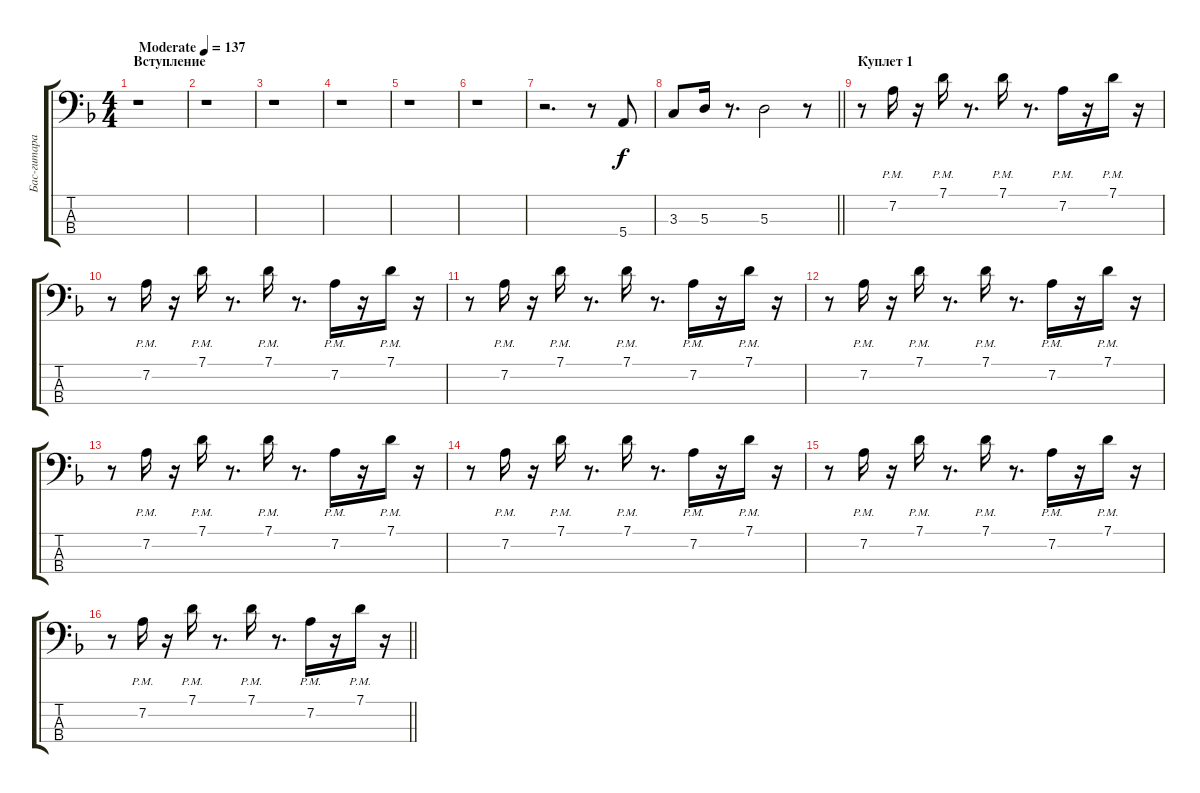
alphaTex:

\track ("Бас-гитара" "Бас-гитара") {instrument electricbassfinger}
\staff {score tabs}
\tuning (G2 D2 A1 E1) {hide}
\ts (4 4)
\section ("" "Вступление")
\tempo (137 "Moderate")
\clef f4
\ks dminor
r.1{dy f instrument electricbassfinger} |
r.1 |
r.1 |
r.1 |
r.1 |
r.1 |
r.2{d} r.8 5.4.8{volume 13 balance 5} |
\barLineRight lightlight
3.3.8 5.3.16 r.8{d} 5.3.2 r.8 |
\section ("" "Куплет 1")
r.8 7.2{pm}.16{volume 7 balance 1 instrument electricbassfinger} r.16 7.1{pm}.16 r.8{d} 7.1{pm}.16 r.8{d} 7.2{pm}.16 r.16 7.1{pm}.16 r.16 |
r.8 7.2{pm}.16 r.16 7.1{pm}.16 r.8{d} 7.1{pm}.16 r.8{d} 7.2{pm}.16 r.16 7.1{pm}.16 r.16 |
r.8 7.2{pm}.16 r.16 7.1{pm}.16 r.8{d} 7.1{pm}.16 r.8{d} 7.2{pm}.16 r.16 7.1{pm}.16 r.16 |
r.8 7.2{pm}.16 r.16 7.1{pm}.16 r.8{d} 7.1{pm}.16 r.8{d} 7.2{pm}.16 r.16 7.1{pm}.16 r.16 |
r.8 7.2{pm}.16 r.16 7.1{pm}.16 r.8{d} 7.1{pm}.16 r.8{d} 7.2{pm}.16 r.16 7.1{pm}.16 r.16 |
r.8 7.2{pm}.16 r.16 7.1{pm}.16 r.8{d} 7.1{pm}.16 r.8{d} 7.2{pm}.16 r.16 7.1{pm}.16 r.16 |
r.8 7.2{pm}.16 r.16 7.1{pm}.16 r.8{d} 7.1{pm}.16 r.8{d} 7.2{pm}.16 r.16 7.1{pm}.16 r.16 |
\barLineRight lightlight
r.8 7.2{pm}.16 r.16 7.1{pm}.16 r.8{d} 7.1{pm}.16 r.8{d} 7.2{pm}.16 r.16 7.1{pm}.16 r.16
